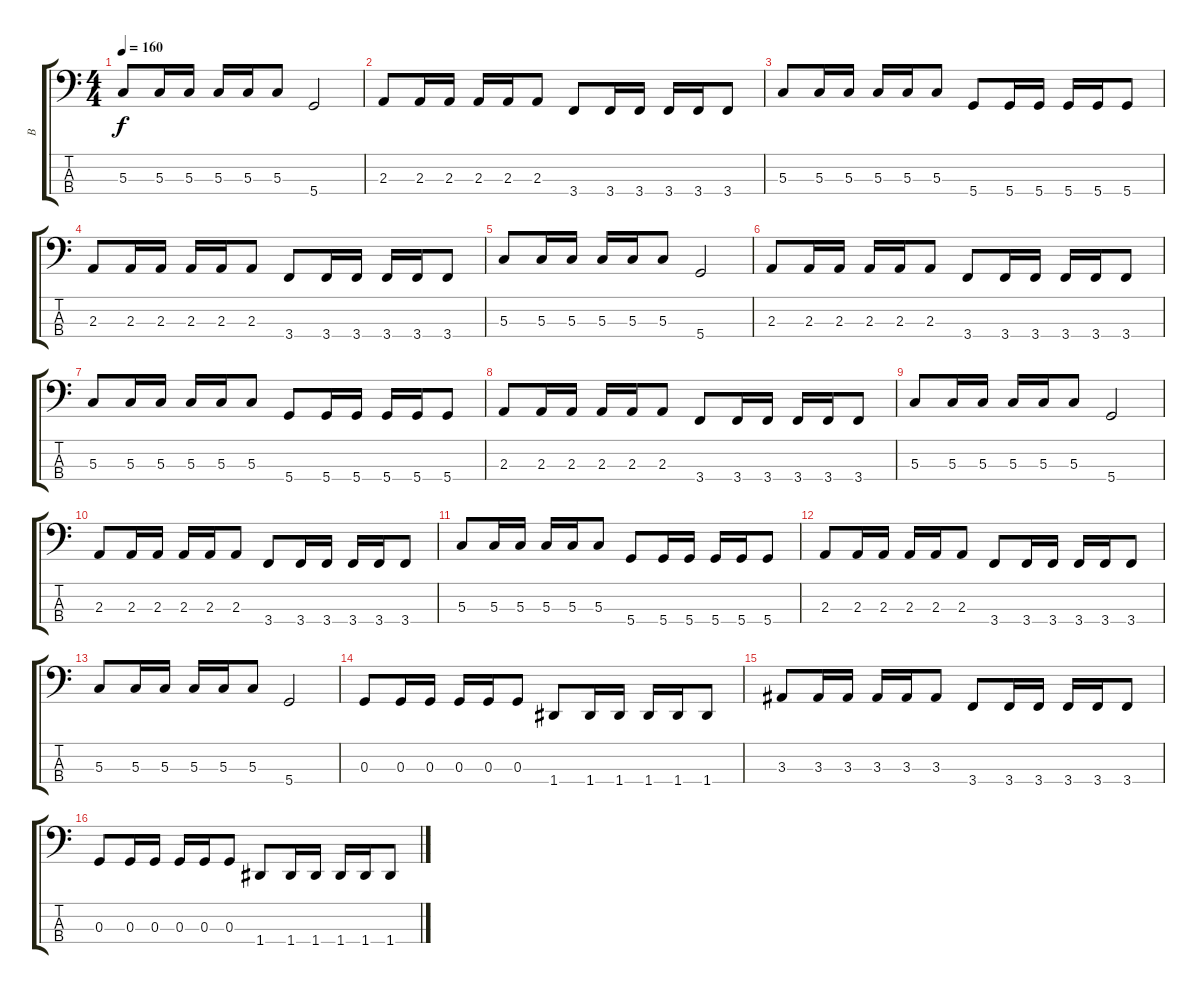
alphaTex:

\track ("B" "B") {instrument electricbasspick}
\staff {score tabs}
\tuning (F2 C2 G1 D1) {hide}
\ts (4 4)
\tempo 160
\clef f4
\ks c
5.3.8{dy f} 5.3.16 5.3.16 5.3.16 5.3.16 5.3.8 5.4.2 |
2.3.8 2.3.16 2.3.16 2.3.16 2.3.16 2.3.8 3.4.8 3.4.16 3.4.16 3.4.16 3.4.16 3.4.8 |
5.3.8 5.3.16 5.3.16 5.3.16 5.3.16 5.3.8 5.4.8 5.4.16 5.4.16 5.4.16 5.4.16 5.4.8 |
2.3.8 2.3.16 2.3.16 2.3.16 2.3.16 2.3.8 3.4.8 3.4.16 3.4.16 3.4.16 3.4.16 3.4.8 |
5.3.8 5.3.16 5.3.16 5.3.16 5.3.16 5.3.8 5.4.2 |
2.3.8 2.3.16 2.3.16 2.3.16 2.3.16 2.3.8 3.4.8 3.4.16 3.4.16 3.4.16 3.4.16 3.4.8 |
5.3.8 5.3.16 5.3.16 5.3.16 5.3.16 5.3.8 5.4.8 5.4.16 5.4.16 5.4.16 5.4.16 5.4.8 |
2.3.8 2.3.16 2.3.16 2.3.16 2.3.16 2.3.8 3.4.8 3.4.16 3.4.16 3.4.16 3.4.16 3.4.8 |
5.3.8 5.3.16 5.3.16 5.3.16 5.3.16 5.3.8 5.4.2 |
2.3.8 2.3.16 2.3.16 2.3.16 2.3.16 2.3.8 3.4.8 3.4.16 3.4.16 3.4.16 3.4.16 3.4.8 |
5.3.8 5.3.16 5.3.16 5.3.16 5.3.16 5.3.8 5.4.8 5.4.16 5.4.16 5.4.16 5.4.16 5.4.8 |
2.3.8 2.3.16 2.3.16 2.3.16 2.3.16 2.3.8 3.4.8 3.4.16 3.4.16 3.4.16 3.4.16 3.4.8 |
5.3.8 5.3.16 5.3.16 5.3.16 5.3.16 5.3.8 5.4.2 |
0.3.8 0.3.16 0.3.16 0.3.16 0.3.16 0.3.8 1.4.8 1.4.16 1.4.16 1.4.16 1.4.16 1.4.8 |
3.3.8 3.3.16 3.3.16 3.3.16 3.3.16 3.3.8 3.4.8 3.4.16 3.4.16 3.4.16 3.4.16 3.4.8 |
0.3.8 0.3.16 0.3.16 0.3.16 0.3.16 0.3.8 1.4.8 1.4.16 1.4.16 1.4.16 1.4.16 1.4.8
